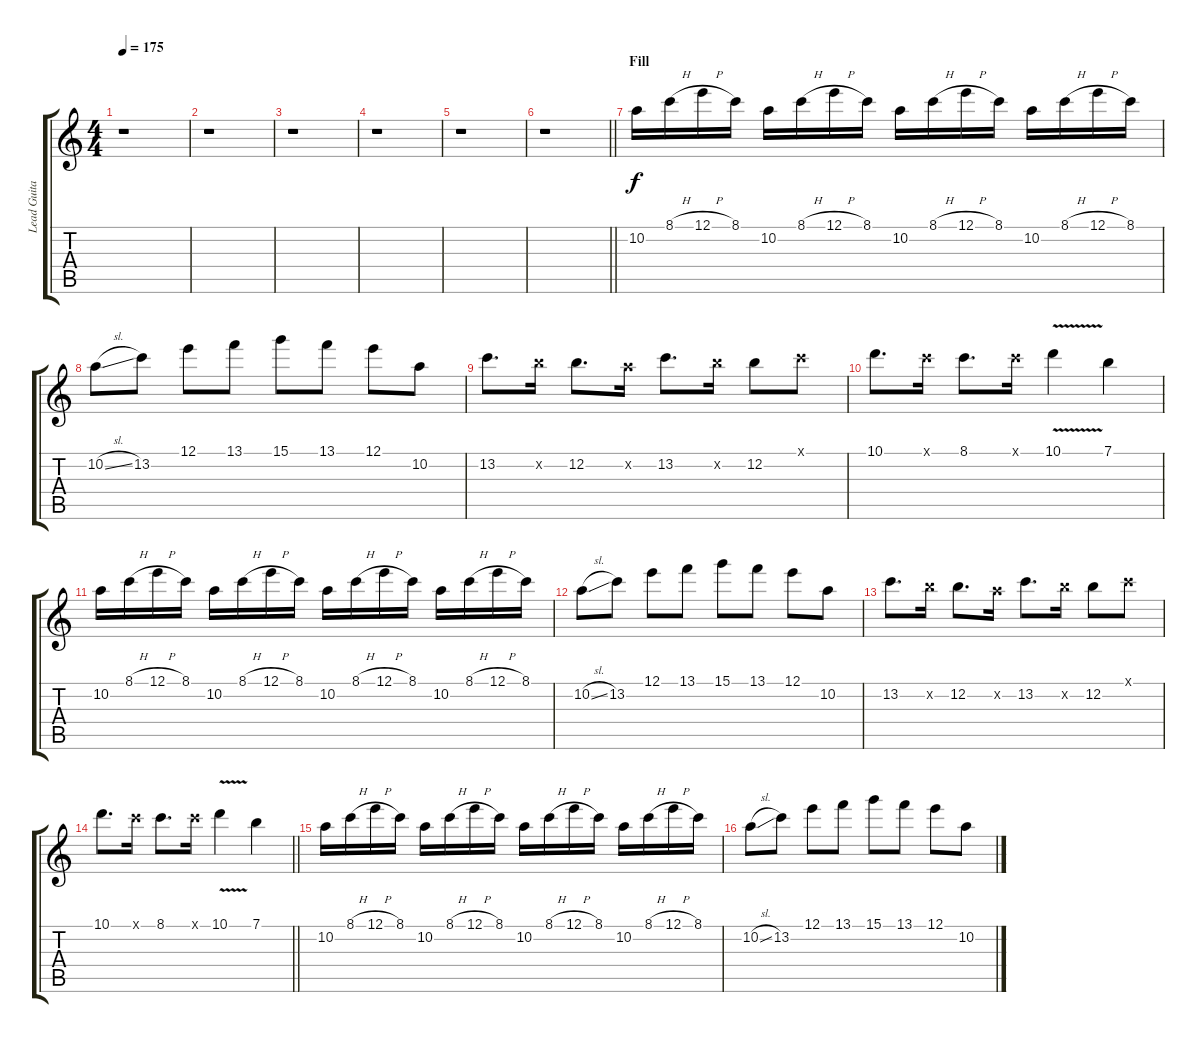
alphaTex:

\track ("Lead Guitar 1: Patrick Juhàsz" "Lead Guita") {instrument overdrivenguitar}
\staff {score tabs}
\tuning (E4 B3 G3 D3 A2 E2) {hide}
\ts (4 4)
\tempo 175
\clef g2
\ks aminor
r.1{dy f} |
r.1 |
r.1 |
r.1 |
r.1 |
\barLineRight lightlight
r.1 |
\section ("" "Fill")
10.2.16 8.1{h}.16 12.1{h}.16 8.1.16 10.2.16 8.1{h}.16 12.1{h}.16 8.1.16 10.2.16 8.1{h}.16 12.1{h}.16 8.1.16 10.2.16 8.1{h}.16 12.1{h}.16 8.1.16 |
10.2{sl}.8 13.2.8 12.1.8 13.1.8 15.1.8 13.1.8 12.1.8 10.2.8 |
13.2.8{d} 12.2{x}.16 12.2.8{d} 10.2{x}.16 13.2.8{d} 12.2{x}.16 12.2.8 8.1{x}.8 |
10.1.8{d} 8.1{x}.16 8.1.8{d} 8.1{x}.16 10.1{v}.4 7.1.4 |
10.2.16 8.1{h}.16 12.1{h}.16 8.1.16 10.2.16 8.1{h}.16 12.1{h}.16 8.1.16 10.2.16 8.1{h}.16 12.1{h}.16 8.1.16 10.2.16 8.1{h}.16 12.1{h}.16 8.1.16 |
10.2{sl}.8 13.2.8 12.1.8 13.1.8 15.1.8 13.1.8 12.1.8 10.2.8 |
13.2.8{d} 12.2{x}.16 12.2.8{d} 10.2{x}.16 13.2.8{d} 12.2{x}.16 12.2.8 8.1{x}.8 |
\barLineRight lightlight
10.1.8{d} 8.1{x}.16 8.1.8{d} 8.1{x}.16 10.1{v}.4 7.1.4 |
10.2.16 8.1{h}.16 12.1{h}.16 8.1.16 10.2.16 8.1{h}.16 12.1{h}.16 8.1.16 10.2.16 8.1{h}.16 12.1{h}.16 8.1.16 10.2.16 8.1{h}.16 12.1{h}.16 8.1.16 |
10.2{sl}.8 13.2.8 12.1.8 13.1.8 15.1.8 13.1.8 12.1.8 10.2.8
